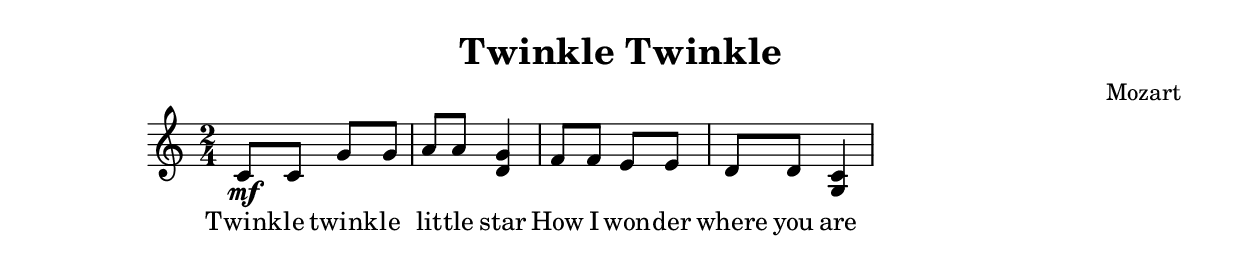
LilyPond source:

\header {
  title = "Twinkle Twinkle"
  composer = "Mozart"
}

\relative c' {
  \time 2/4
  c8\mf c g' g
  a a <g d>4
  f8 f e e
  d d <c g>4
}

\addlyrics {
  Twink -- le twink -- le lit -- tle star
  How I won -- der where you are
}
